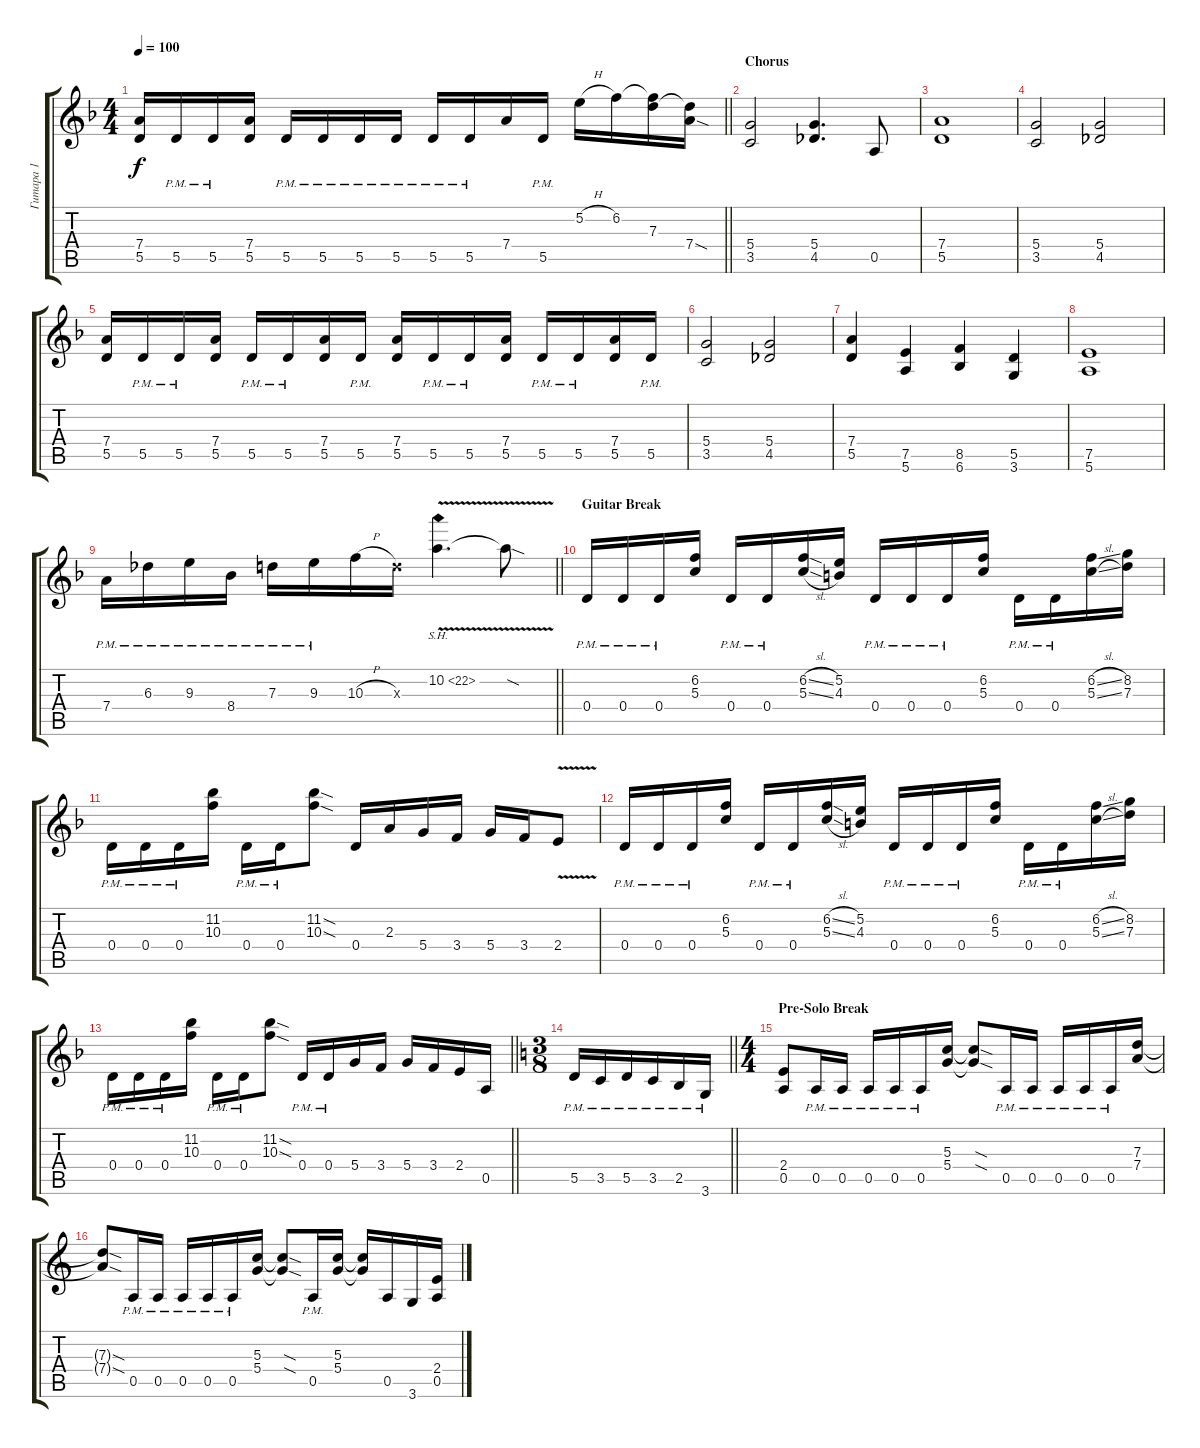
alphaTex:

\track ("Гитара 1" "Гитара 1") {instrument distortionguitar}
\staff {score tabs}
\tuning (E4 B3 G3 D3 A2 E2) {hide}
\ts (4 4)
\tempo 100
\clef g2
\barLineRight lightlight
\ks dminor
(7.4 5.5).16{dy f} 5.5{pm}.16 5.5{pm}.16 (7.4 5.5).16 5.5{pm}.16 5.5{pm}.16 5.5{pm}.16 5.5{pm}.16 5.5{pm}.16 5.5{pm}.16 7.4.16 5.5{pm}.16 5.2{h}.16 6.2.16 (6.2{t} 7.3).16 (7.3{t} 7.4{sod}).16 |
\section ("" "Chorus")
(5.4 3.5).2 (5.4 4.5).4{d} 0.5.8 |
(7.4 5.5).1 |
(5.4 3.5).2 (5.4 4.5).2 |
(7.4 5.5).16 5.5{pm}.16 5.5{pm}.16 (7.4 5.5).16 5.5{pm}.16 5.5{pm}.16 (7.4 5.5).16 5.5{pm}.16 (7.4 5.5).16 5.5{pm}.16 5.5{pm}.16 (7.4 5.5).16 5.5{pm}.16 5.5{pm}.16 (7.4 5.5).16 5.5{pm}.16 |
(5.4 3.5).2 (5.4 4.5).2 |
(7.4 5.5).4 (7.5 5.6).4 (8.5 6.6).4 (5.5 3.6).4 |
(7.5 5.6).1 |
\barLineRight lightlight
7.4{pm}.16 6.3{pm}.16 9.3{pm}.16 8.4{pm}.16 7.3{pm}.16 9.3{pm}.16 10.3{h}.16 7.3{x}.16 10.2{sh 12 v}.4{d} 10.2{sod t}.8 |
\section ("" "Guitar Break")
0.4{pm}.16 0.4{pm}.16 0.4{pm}.16 (6.2 5.3).16 0.4{pm}.16 0.4{pm}.16 (6.2{sl} 5.3{sl}).16 (5.2 4.3).16 0.4{pm}.16 0.4{pm}.16 0.4{pm}.16 (6.2 5.3).16 0.4{pm}.16 0.4{pm}.16 (6.2{sl} 5.3{sl}).16 (8.2 7.3).16 |
0.4{pm}.16 0.4{pm}.16 0.4{pm}.16 (11.2 10.3).16 0.4{pm}.16 0.4{pm}.16 (11.2{sod} 10.3{sod}).8 0.4.16 2.3.16 5.4.16 3.4.16 5.4.16 3.4.16 2.4{v}.8 |
0.4{pm}.16 0.4{pm}.16 0.4{pm}.16 (6.2 5.3).16 0.4{pm}.16 0.4{pm}.16 (6.2{sl} 5.3{sl}).16 (5.2 4.3).16 0.4{pm}.16 0.4{pm}.16 0.4{pm}.16 (6.2 5.3).16 0.4{pm}.16 0.4{pm}.16 (6.2{sl} 5.3{sl}).16 (8.2 7.3).16 |
\barLineRight lightlight
0.4{pm}.16 0.4{pm}.16 0.4{pm}.16 (11.2 10.3).16 0.4{pm}.16 0.4{pm}.16 (11.2{sod} 10.3{sod}).8 0.4{pm}.16 0.4{pm}.16 5.4.16 3.4.16 5.4.16 3.4.16 2.4.16 0.5.16 |
\ts (3 8)
\barLineRight lightlight
\ks aminor
5.5{pm}.16 3.5{pm}.16 5.5{pm}.16 3.5{pm}.16 2.5{pm}.16 3.6{pm}.16 |
\ts (4 4)
\section ("" "Pre-Solo Break")
(2.4 0.5).8 0.5{pm}.16 0.5{pm}.16 0.5{pm}.16 0.5{pm}.16 0.5{pm}.16 (5.3 5.4).16 (5.3{sod t} 5.4{sod t}).8 0.5{pm}.16 0.5{pm}.16 0.5{pm}.16 0.5{pm}.16 0.5{pm}.16 (7.3 7.4).16 |
(7.3{sod t} 7.4{sod t}).8 0.5{pm}.16 0.5{pm}.16 0.5{pm}.16 0.5{pm}.16 0.5{pm}.16 (5.3 5.4).16 (5.3{sod t} 5.4{sod t}).8 0.5{pm}.16 (5.3 5.4).16 (5.3{t} 5.4{t}).16 0.5.16 3.6.16 (2.4 0.5).16
